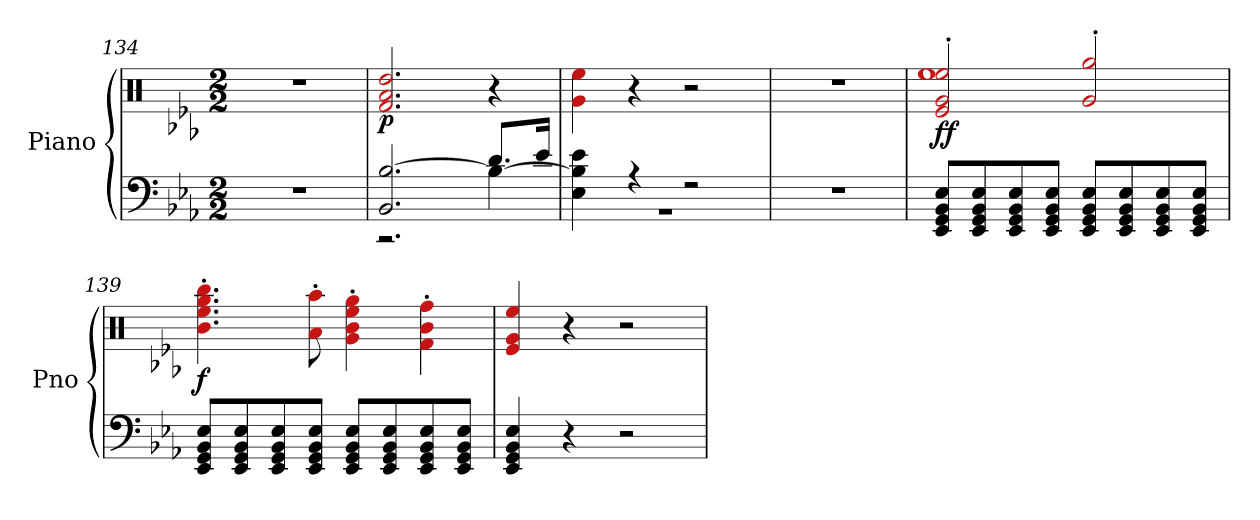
**kern	**kern	**dynam
*part1	*part1	*part1
*staff2	*staff1	*staff1/2
*I"Piano	*	*
*I'Pno	*	*
*clefF4	*clefX	*
*k[b-e-a-]	*k[b-e-a-]	*
*M2/2	*M2/2	*
=134	=134	=134
1r	1r	.
=135	=135	=135
*^	*	*
!	!	!	!LO:DY:b
2.BB-/ [2.B-/	2.r	2.f/ 2.a-/ 2.dd/	p
4B-\_	8.d/L	4r	.
.	16e-/Jk	.	.
=136	=136	=136	=136
4E-\ 4B-\] 4e-\	1r	4g\ 4ee-\	.
4r	.	4r	.
2r	.	2r	.
*v	*v	*	*
!!LO:LB:g=z
=137	=137	=137
1r	1r	.
=138	=138	=138
*	*^	*
!	!	!	!LO:DY:b
8EE-/ 8GG/ 8BB-/ 8E-/L	2e-/' 2g/' 2ee-/'	1ee-	ff
8EE-/ 8GG/ 8BB-/ 8E-/	.	.	.
8EE-/ 8GG/ 8BB-/ 8E-/	.	.	.
8EE-/ 8GG/ 8BB-/ 8E-/J	.	.	.
8EE-/ 8GG/ 8BB-/ 8E-/L	2g/' 2gg/'	.	.
8EE-/ 8GG/ 8BB-/ 8E-/	.	.	.
8EE-/ 8GG/ 8BB-/ 8E-/	.	.	.
8EE-/ 8GG/ 8BB-/ 8E-/J	.	.	.
*	*v	*v	*
=139	=139	=139
!	!	!LO:DY:b
8EE-/ 8GG/ 8BB-/ 8E-/L	4.b-\' 4.ee-\' 4.gg\' 4.bb-\'	f
8EE-/ 8GG/ 8BB-/ 8E-/	.	.
8EE-/ 8GG/ 8BB-/ 8E-/	.	.
8EE-/ 8GG/ 8BB-/ 8E-/J	8a-\' 8aa-\'	.
8EE-/ 8GG/ 8BB-/ 8E-/L	4g\' 4b-\' 4ee-\' 4gg\'	.
8EE-/ 8GG/ 8BB-/ 8E-/	.	.
8EE-/ 8GG/ 8BB-/ 8E-/	4f\' 4b-\' 4ff\'	.
8EE-/ 8GG/ 8BB-/ 8E-/J	.	.
=140	=140	=140
4EE-/ 4GG/ 4BB-/ 4E-/	4e-/ 4g/ 4ee-/	.
4r	4r	.
2r	2r	.
=	=	=
*-	*-	*-
